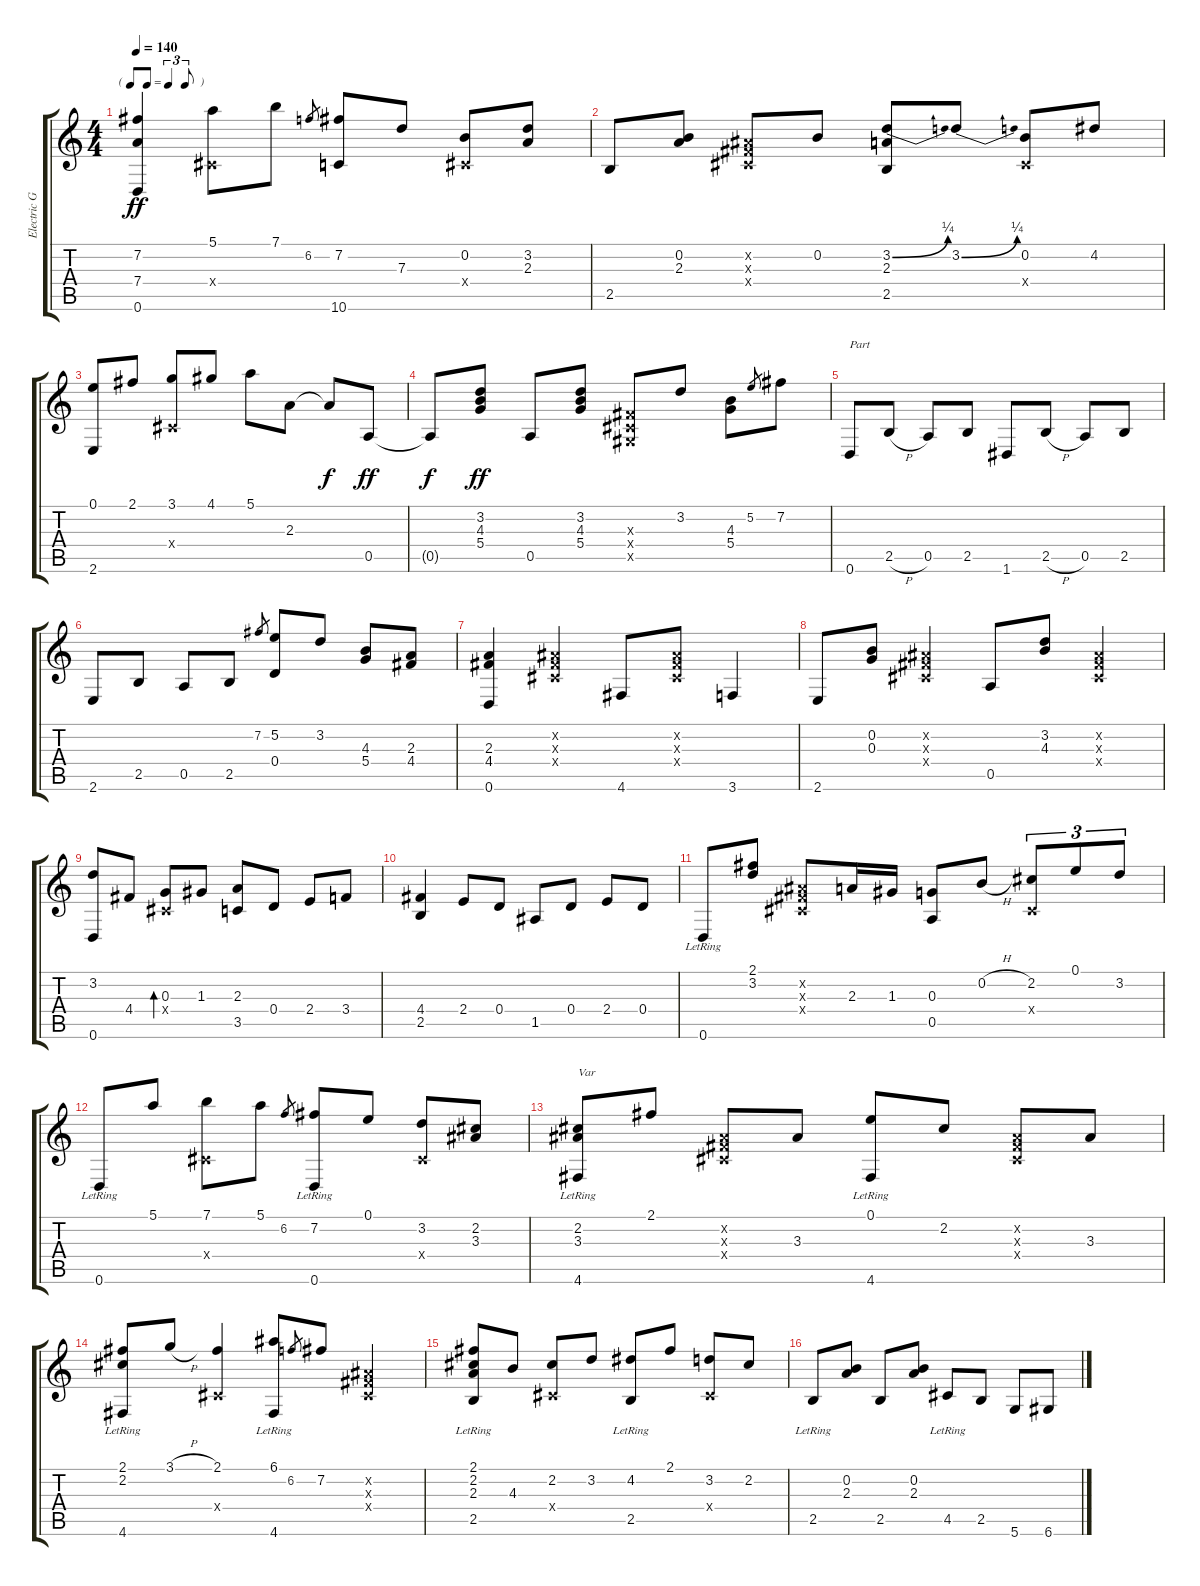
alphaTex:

\track ("Electric Guitar" "Electric G") {instrument electricguitarmuted}
\staff {score tabs}
\tuning (E4 B3 G3 D3 A2 D2) {hide}
\ts (4 4)
\tf triplet8th
\tempo 140
\clef g2
\ks c
(7.2 7.4 0.6).4{dy ff} (5.1 -1.4{x}).8 7.1.8 6.2.8{gr} (7.2 10.6).8 7.3.8 (0.2 -1.4{x}).8 (3.2 2.3).8 |
2.5.8 (0.2 2.3).8 (-1.2{x} -1.3{x} -1.4{x}).8 0.2.8 (3.2{be (bend 0 0 60 1)} 2.3 2.5).8 3.2{be (bend 0 0 60 1)}.8 (0.2 -1.4{x}).8 4.2.8 |
(0.1 2.6).8 2.1.8 (3.1 -1.4{x}).8 4.1.8 5.1.8 2.3.8 2.3{t}.8{dy f} 0.5.8{dy ff} |
0.5{t}.8{dy f} (3.2 4.3 5.4).8{dy ff} 0.5.8 (3.2 4.3 5.4).8 (-1.3{x} -1.4{x} -1.5{x}).8 3.2.8 (4.3 5.4).8 5.2.8{gr} 7.2.8 |
0.6.8{txt "Part"} 2.5{h}.8 0.5.8 2.5.8 1.6.8 2.5{h}.8 0.5.8 2.5.8 |
2.6.8 2.5.8 0.5.8 2.5.8 7.2.8{gr} (5.2 0.4).8 3.2.8 (4.3 5.4).8 (2.3 4.4).8 |
(2.3 4.4 0.6).4 (-1.2{x} -1.3{x} -1.4{x}).4 4.6.8 (-1.2{x} -1.3{x} -1.4{x}).8 3.6.4 |
2.6.8 (0.2 0.3).8 (-1.2{x} -1.3{x} -1.4{x}).4 0.5.8 (3.2 4.3).8 (-1.2{x} -1.3{x} -1.4{x}).4 |
(3.2 0.6).8 4.4.8 (0.3 -1.4{x}).8{bd 120} 1.3.8 (2.3 3.5).8 0.4.8 2.4.8 3.4.8 |
(4.4 2.5).4 2.4.8 0.4.8 1.5.8 0.4.8 2.4.8 0.4.8 |
0.6{lr}.8 (2.1 3.2).8 (-1.2{x} -1.3{x} -1.4{x}).8 2.3.16 1.3.16 (0.3 0.5).8 0.2{h}.8 (2.2 -1.4{x}).8{tu (3 2)} 0.1.8{tu (3 2)} 3.2.8{tu (3 2)} |
0.6{lr}.8 5.1.8 (7.1 -1.4{x}).8 5.1.8 6.2.8{gr} (7.2 0.6{lr}).8 0.1.8 (3.2 -1.4{x}).8 (2.2 3.3).8 |
(2.2 3.3 4.6{lr}).8{txt "Var"} 2.1.8 (-1.2{x} -1.3{x} -1.4{x}).8 3.3.8 (0.1 4.6{lr}).8 2.2.8 (-1.2{x} -1.3{x} -1.4{x}).8 3.3.8 |
(2.1 2.2 4.6{lr}).8 3.1{h}.8 (2.1 -1.4{x}).4 (6.1 4.6{lr}).8 6.2.8{gr} 7.2.8 (-1.2{x} -1.3{x} -1.4{x}).4 |
(2.1 2.2 2.3 2.5{lr}).8 4.3.8 (2.2 -1.4{x}).8 3.2.8 (4.2 2.5{lr}).8 2.1.8 (3.2 -1.4{x}).8 2.2.8 |
2.5{lr}.8 (0.2 2.3).8 2.5.8 (0.2 2.3).8 4.5{lr}.8 2.5.8 5.6.8 6.6.8
